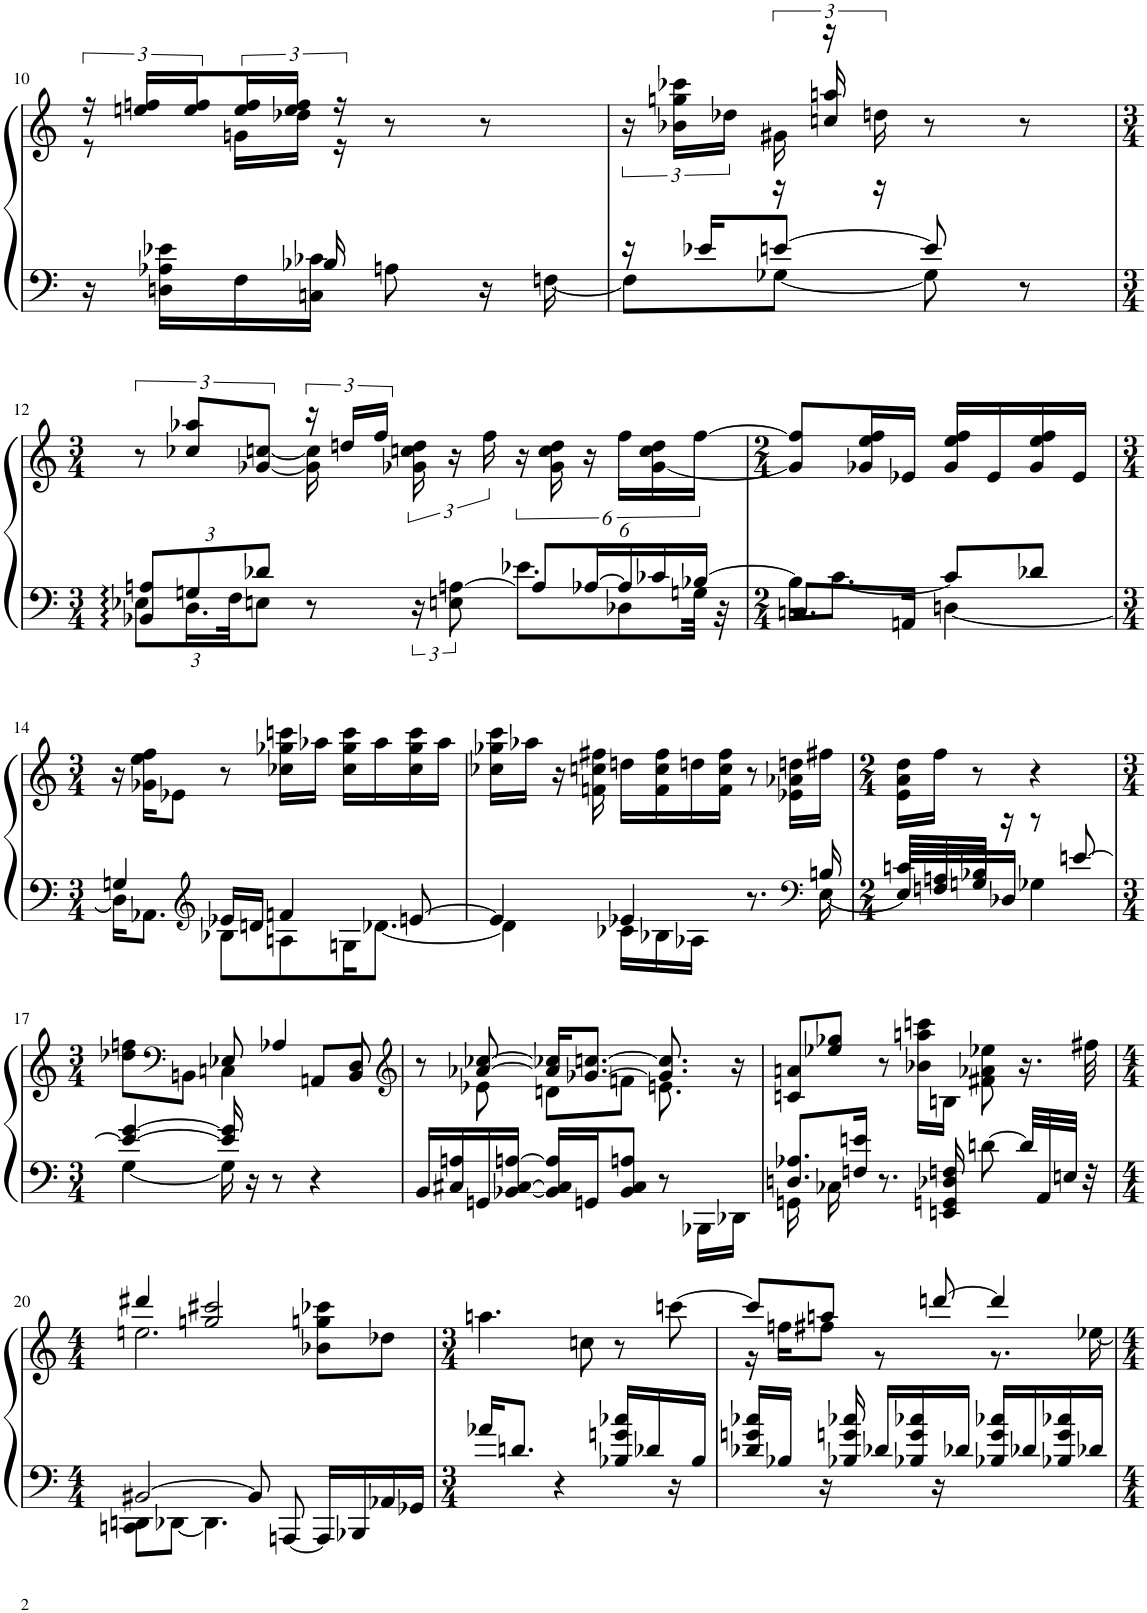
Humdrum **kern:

**kern	**kern
*part1	*part1
*staff2	*staff1
*I"Piano	*
*I'Pno.	*
!!LO:PB:g=z
*clefF4	*clefG2
*k[]	*k[]
*M2/4	*M2/4
=10	=10
*^	*^
16r	8.ryy	24r	8r
.	.	24een/ 24ffn/LL	.
16Dn\ 16A-X\ 16e-X\LL	.	.	.
.	.	24ee/ 24ff/J	.
16F\	.	24ee/ 24ff/L	24gn\LL
.	.	24ee/ 24ff/JJ	24dd-X\JJ
16Cn\ 16c-X\JJ	16B-X/	.	.
.	.	24r	24r
8An\	4ryy	8r	4ryy
16r	.	8r	.
[16Fn\	.	.	.
=11	=11	=11	=11
16r	8F\L]	24r	8ryy
.	.	24b-X\ 24ggn\ 24ccc-X\LL	.
16e-X/KL	.	.	.
.	.	24dd-X\JJ	.
[8en/J	[8G-X\J	24g#X\	24r
.	.	24r	24ccn/ 24aan/
.	.	24ddn\	24r
8e/]	8G-\]	8r	4ryy
8r	8ryy	8r	.
!!LO:LB:g=z	!!
=12	=12	=12	=12
*M3/4	*	*M3/4	*
*Xbrackettup	*	*	*
12BB-X/: 12An/:L	12E-X\L	12r	4ryy
12Gn/	24.D\L	12cc-X/ 12aa-X/L	.
.	48F\JK	.	.
12d-X/J	12En\J	[12g-X/ [12ccn/J	.
8r	4ryy	24r	16g-\] 16cc\]
.	.	24ddn/LL	.
.	.	.	4..ryy
.	.	24ff/JJ	.
*brackettup	*	*	*
24r	.	24g-X\ 24ccn\ 24dd\	.
12En\ [12An\	.	24r	.
.	.	24ff\	.
*Xbrackettup	*brackettup	*	*
12A/L]	12.e-X\L	24r	.
.	.	24g-\ 24cc\ 24dd\	.
[24A-X/L	.	24r	.
24A-/]	12D-X\	24ff\LL	.
24c-X/	.	[24g-\ 24cc\ 24dd\	.
[24B-X/JJ	48Gn\Jkk	[24ff\JJ	.
.	48r	.	.
*	*	*v	*v
=13	=13	=13
*M2/4	*	*M2/4
8.Cn/L	16B-\KL]	8g-/] 8ff/]L
.	[8.c\J	.
.	.	16g-X/ 16ee/ 16ff/L
16AAn/Jk	.	16e-X/JJ
[4Dn\	8c/L]	16g-/ 16ee/ 16ff/LL
.	.	16e-/
.	8d-X/J	16g-/ 16ee/ 16ff/
.	.	16e-/JJ
!!LO:LB:g=z
=14	=14	=14
*M3/4	*	*M3/4
4Gn/	16D\KL]	16r
.	8.AA-X\J	16g-X\ 16ee\ 16ff\KL
.	.	8e-X\J
*clefG2	*	*
16e-X/LL	8B-X\L	8r
16dn/JJ	.	.
4fn/	8An\	16cc-X\ 16gg-X\ 16cccn\LL
.	.	16aa-X\JJ
.	16Gn\K	16cc-\ 16gg-\ 16ccc\LL
.	[8.d-X\J	16aa-\
[8en/	.	16cc-\ 16gg-\ 16ccc\
.	.	16aa-\JJ
=15	=15	=15
4e/]	4d-\]	16cc-X\ 16gg-X\ 16ccc\LL
.	.	16aa-X\JJ
.	.	16r
.	.	16fn\ 16ccn\ 16ff#X\
4e-X/	16c-X\LL	16ddn\LL
.	16B-X\	16f\ 16cc\ 16ff#\
.	16A-X\JJ	16ddn\
.	4ryy	16f\ 16cc\ 16ff#\JJ
8.r	.	8r
.	.	16e-X\ 16a-X\ 16ddn\LL
*clefF4	*	*
16Bn/	[16E\	16ff#X\JJ
=16	=16	=16
*M2/4	*	*M2/4
16cn/LL	16E/LL]	16e\ 16a\ 16dd\LL
16An/	16Fn/	16ff\JJ
16B-X/JJ	16Gn/	8r
16r	16D-X/JJ	.
8r	4G-X\	4r
[8en/	.	.
!!LO:LB:g=z
=17	=17	=17
*M3/4	*	*M3/4
*	*	*^
*	*	*	*^
4e/_ [4g/	[4G\	4ryy	8dd-X\ 8ffn\L	2ryy
*	*	*clefF4	*	*
.	.	.	8BBn\J	.
16e/] 16g/]	16G\]	8E-X/	4Cn\	.
16r	4..ryy	.	.	.
8r	.	4A-X/	.	.
4r	.	.	4ryy	8AAn/L
.	.	8D/	.	8BB/J
*v	*v	*	*	*
*	*v	*v	*v
=18	=18
*	*clefG2
*	*^
16BB/LL	8r	8ryy
16C#X/ 16An/	.	.
16GGn/	[8a-X/ [8cc-X/	8e-X\
[16BB-X/ [16C#/ [16An/JJ	.	.
16BB-/] 16C#/] 16A/]LL	16a-/] 16cc-X/]KL	8dn\L
16GGn/J	[8.g-X/ [8.ccn/J	.
8BB-/ 8C#/ 8An/J	.	8fn\J
8r	8.g-/] 8.cc/]	8.en\
16BBB-X\LL	.	.
16DD-X\JJ	16r	16ryy
*	*v	*v
=19	=19
*^	*
8.Dn/ 8.A-X/L	16GGn\	8cn/ 8an/L
.	16ryy	.
.	16C-X\	8ee-X/ 8gg-X/J
16Fn/ 16en/Jk	2ryy	.
8.r	.	8r
.	.	16b-X\ 16aan\ 16cccn\LL
16EEn/ 16GGn/ 16D-X/ 16Fn/	.	16Bn\JJ
[8dn\	.	8f#X\ 8a-X\ 8ee-X\
32d/LLL]	.	16.r
32AA/	.	.
32En/JJJ	16ryy	.
32r	.	32ff#X\
!!LO:LB:g=z
=20	=20	=20
*M4/4	*	*M4/4
*	*	*^
[2BB#X/	8CCn\ 8DDn\L	4ddd#X/	2.een\
.	[8DD-X\J	.	.
.	4.DD-\]	2ggn/ 2ccc#X/	.
8BB#/]	.	.	.
[8AAAn/	4.ryy	.	.
16AAA/LL]	.	8b-X\ 8ggn\ 8ccc-X\L	4ryy
16BBB-X/	.	.	.
16AA-X/	.	8dd-X\J	.
16GG-X/JJ	.	.	.
*v	*v	*	*
*	*v	*v
=21	=21
*M3/4	*M3/4
16a-X/KL	4.aan\
8.dn/J	.
4r	.
.	8ccn\
16B-X/ 16gn/ 16cc-X/LL	8r
16d-X/	.
16r	[8cccn\
16B-/JJ	.
=22	=22
*	*^
16d-X/ 16gn/ 16cc-X/LL	8ccc/L]	16r
16B-X/JJ	.	16ffn\KL
16r	8aan/J	8ff#X\J
16B-X/ 16gn/ 16cc-X/	.	.
16d-X/LL	4ryy	8r
16B-X/ 16g/ 16cc-X/	.	.
16r	.	[8dddn/
16d-X/JJ	.	.
16B-X/ 16g/ 16cc-X/LL	4ddd/]	8.r
16d-X/	.	.
16B-X/ 16g/ 16cc-X/	.	.
16d-X/JJ	.	[16ee-X\
*	*v	*v
=	=
*-	*-
